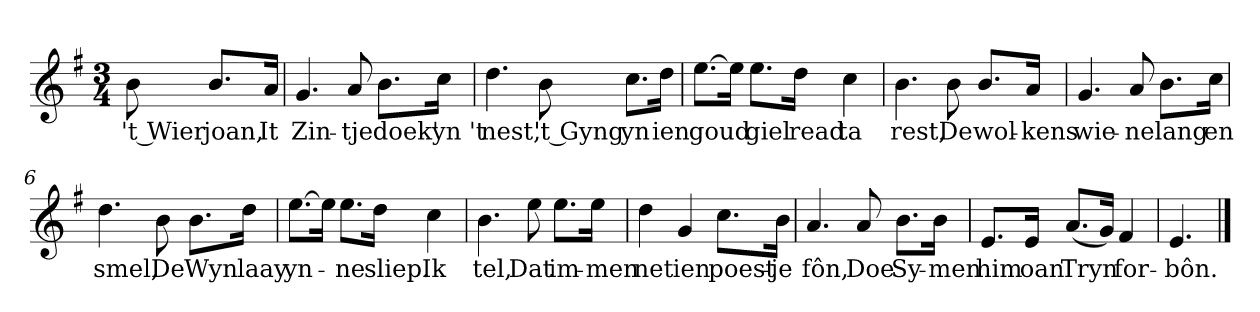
**kern	**text
*part1	*part1
*staff1	*staff1
*clefG2	*
*k[f#]	*
*G:	*
*M3/4	*
*MM120	*
=	=
8b	't Wier
8.b/L	joan,
16a/Jk	It
=1	=1
4.g	Zin-
8a	-tje
8.b\L	doek'
16cc\Jk	yn 't
=2	=2
4.dd	nest,
8b	't Gyng
8.cc\L	yn
16dd\Jk	ien
=3	=3
[8.ee\L	goud
16ee\Jk]	.
8.ee\L	giel
16dd\Jk	read
4cc	ta
=4	=4
4.b	rest,
8b	De
8.b/L	wol-
16a/Jk	-kens
=5	=5
4.g	wie-
8a	-ne
8.b\L	lang
16cc\Jk	en
=6	=6
4.dd	smel,
8b	De
8.b\L	Wyn
16dd\Jk	laay
=7	=7
[8.ee\L	yn-
16ee\Jk]	.
8.ee\L	-ne
16dd\Jk	sliep.
4cc	Ik
=8	=8
4.b	tel,
8ee	Dat
8.ee\L	im-
16ee\Jk	-men
=9	=9
4dd	net
4g	ien
8.cc\L	poest-
16b\Jk	-je
=10	=10
4.a	fôn,
8a	Doe
8.b\L	Sy-
16b\Jk	-men
=11	=11
8.e/L	him
16e/Jk	oan
(8.a/L	Tryn
16g/Jk)	.
4f#	for-
=12	=12
4.e	-bôn.
==	==
*-	*-
